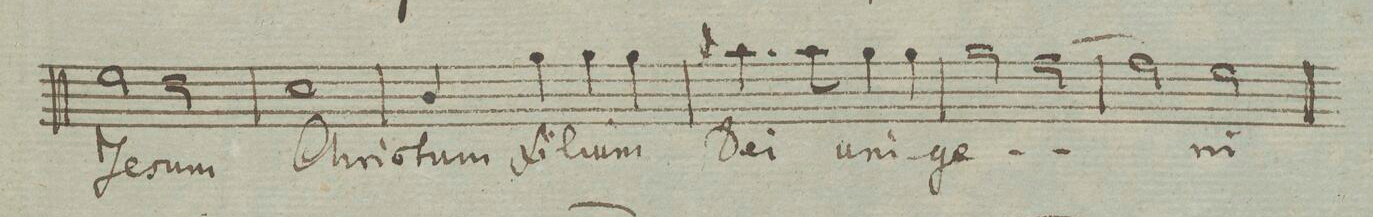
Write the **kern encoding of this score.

**kern	**text	**dynam
*I"Soprano. Tutti.	*	*
*clefC1	*	*
*k[]	*	*
*met(c|)	*	*
*M2/2	*	*
2cc\	Je-	.
2b\	-sum	.
=19	=19	=19
1a\	Chri-	.
=20	=20	=20
4g\	-stum	.
4ee\	fi-	.
4ee\	-li-	.
4ee\	-um	.
=21	=21	=21
4.ff#X\	De-	.
8ff#\	-i	.
4ee\	u-	.
4ee\	-ni	.
=22	=22	=22
2ee\	ge-	.
[2dd\	.	.
=23	=23	=23
2dd\]	.	.
2cc\	-ni-	.
=24	=24	=24
*-	*-	*-
